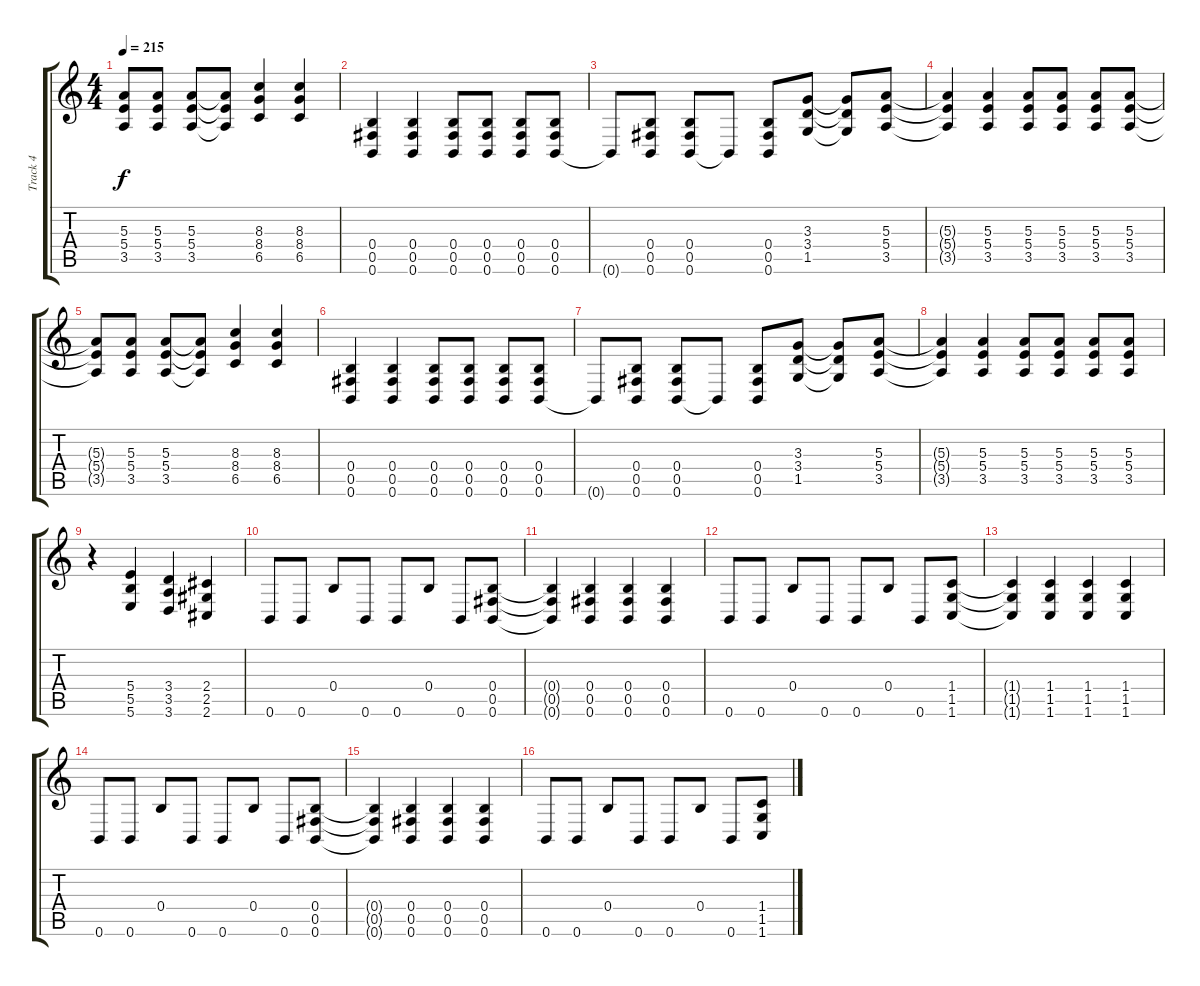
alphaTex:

\track ("Track 4" "Track 4") {instrument distortionguitar}
\staff {score tabs}
\tuning (Db4 Ab3 E3 B2 Gb2 B1) {hide}
\ts (4 4)
\tempo 215
\clef g2
\ks c
(5.3{t} 5.4{t} 3.5{t}).8{dy f} (5.3 5.4 3.5).8 (5.3 5.4 3.5).8 (5.3{t} 5.4{t} 3.5{t}).8 (8.3 8.4 6.5).4 (8.3 8.4 6.5).4 |
(0.4 0.5 0.6).4 (0.4 0.5 0.6).4 (0.4 0.5 0.6).8 (0.4 0.5 0.6).8 (0.4 0.5 0.6).8 (0.4 0.5 0.6).8 |
0.6{t}.8 (0.4 0.5 0.6).8 (0.4 0.5 0.6).8 0.6{t}.8 (0.4 0.5 0.6).8 (3.3 3.4 1.5).8 (3.3{t} 3.4{t} 1.5{t}).8 (5.3 5.4 3.5).8 |
(5.3{t} 5.4{t} 3.5{t}).4 (5.3 5.4 3.5).4 (5.3 5.4 3.5).8 (5.3 5.4 3.5).8 (5.3 5.4 3.5).8 (5.3 5.4 3.5).8 |
(5.3{t} 5.4{t} 3.5{t}).8 (5.3 5.4 3.5).8 (5.3 5.4 3.5).8 (5.3{t} 5.4{t} 3.5{t}).8 (8.3 8.4 6.5).4 (8.3 8.4 6.5).4 |
(0.4 0.5 0.6).4 (0.4 0.5 0.6).4 (0.4 0.5 0.6).8 (0.4 0.5 0.6).8 (0.4 0.5 0.6).8 (0.4 0.5 0.6).8 |
0.6{t}.8 (0.4 0.5 0.6).8 (0.4 0.5 0.6).8 0.6{t}.8 (0.4 0.5 0.6).8 (3.3 3.4 1.5).8 (3.3{t} 3.4{t} 1.5{t}).8 (5.3 5.4 3.5).8 |
(5.3{t} 5.4{t} 3.5{t}).4 (5.3 5.4 3.5).4 (5.3 5.4 3.5).8 (5.3 5.4 3.5).8 (5.3 5.4 3.5).8 (5.3 5.4 3.5).8 |
r.4 (5.4 5.5 5.6).4 (3.4 3.5 3.6).4 (2.4 2.5 2.6).4 |
0.6.8 0.6.8 0.4.8 0.6.8 0.6.8 0.4.8 0.6.8 (0.4 0.5 0.6).8 |
(0.4{t} 0.5{t} 0.6{t}).4 (0.4 0.5 0.6).4 (0.4 0.5 0.6).4 (0.4 0.5 0.6).4 |
0.6.8 0.6.8 0.4.8 0.6.8 0.6.8 0.4.8 0.6.8 (1.4 1.5 1.6).8 |
(1.4{t} 1.5{t} 1.6{t}).4 (1.4 1.5 1.6).4 (1.4 1.5 1.6).4 (1.4 1.5 1.6).4 |
0.6.8 0.6.8 0.4.8 0.6.8 0.6.8 0.4.8 0.6.8 (0.4 0.5 0.6).8 |
(0.4{t} 0.5{t} 0.6{t}).4 (0.4 0.5 0.6).4 (0.4 0.5 0.6).4 (0.4 0.5 0.6).4 |
0.6.8 0.6.8 0.4.8 0.6.8 0.6.8 0.4.8 0.6.8 (1.4 1.5 1.6).8
